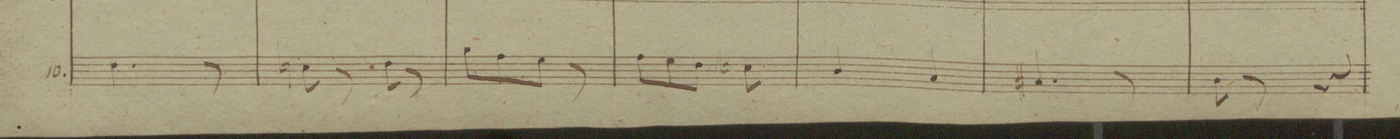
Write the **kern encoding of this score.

**kern	**fba
*I"Organo et Baſso	*
*clefF4	*
*k[b-e-]	*
*M2/4	*
4.F\	.
8r	.
=23	=23
8En\	.
8r	.
8F\	.
8r	.
=24	=24
8B-\L	.
8A\	.
8G\J	.
8r	.
=25	=25
8A\L	.
8G\	.
8F\J	.
8E-X\	.
=26	=26
4D/	.
4C/	.
=27	=27
4.C#X/	.
8r	.
=28	=28
8D\	.
8r	.
4r	.
=29	=29
*-	*-
